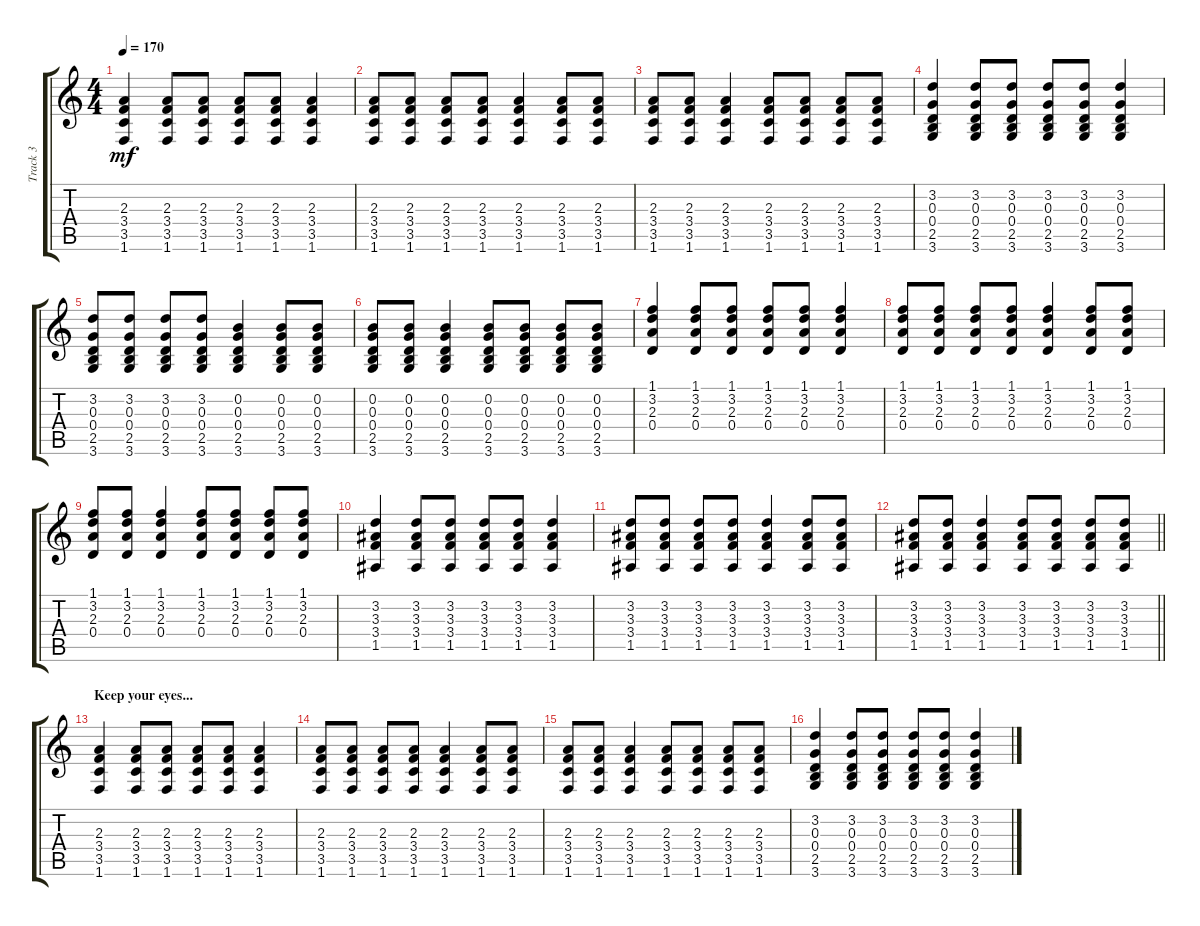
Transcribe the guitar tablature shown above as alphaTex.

\track ("Track 3" "Track 3") {instrument acousticguitarsteel}
\staff {score tabs}
\tuning (E4 B3 G3 D3 A2 E2) {hide}
\ts (4 4)
\tempo 170
\clef g2
\ks c
(2.3 3.4 3.5 1.6).4{dy mf} (2.3 3.4 3.5 1.6).8 (2.3 3.4 3.5 1.6).8 (2.3 3.4 3.5 1.6).8 (2.3 3.4 3.5 1.6).8 (2.3 3.4 3.5 1.6).4 |
(2.3 3.4 3.5 1.6).8 (2.3 3.4 3.5 1.6).8 (2.3 3.4 3.5 1.6).8 (2.3 3.4 3.5 1.6).8 (2.3 3.4 3.5 1.6).4 (2.3 3.4 3.5 1.6).8 (2.3 3.4 3.5 1.6).8 |
(2.3 3.4 3.5 1.6).8 (2.3 3.4 3.5 1.6).8 (2.3 3.4 3.5 1.6).4 (2.3 3.4 3.5 1.6).8 (2.3 3.4 3.5 1.6).8 (2.3 3.4 3.5 1.6).8 (2.3 3.4 3.5 1.6).8 |
(3.2 0.3 0.4 2.5 3.6).4 (3.2 0.3 0.4 2.5 3.6).8 (3.2 0.3 0.4 2.5 3.6).8 (3.2 0.3 0.4 2.5 3.6).8 (3.2 0.3 0.4 2.5 3.6).8 (3.2 0.3 0.4 2.5 3.6).4 |
(3.2 0.3 0.4 2.5 3.6).8 (3.2 0.3 0.4 2.5 3.6).8 (3.2 0.3 0.4 2.5 3.6).8 (3.2 0.3 0.4 2.5 3.6).8 (0.2 0.3 0.4 2.5 3.6).4 (0.2 0.3 0.4 2.5 3.6).8 (0.2 0.3 0.4 2.5 3.6).8 |
(0.2 0.3 0.4 2.5 3.6).8 (0.2 0.3 0.4 2.5 3.6).8 (0.2 0.3 0.4 2.5 3.6).4 (0.2 0.3 0.4 2.5 3.6).8 (0.2 0.3 0.4 2.5 3.6).8 (0.2 0.3 0.4 2.5 3.6).8 (0.2 0.3 0.4 2.5 3.6).8 |
(1.1 3.2 2.3 0.4).4 (1.1 3.2 2.3 0.4).8 (1.1 3.2 2.3 0.4).8 (1.1 3.2 2.3 0.4).8 (1.1 3.2 2.3 0.4).8 (1.1 3.2 2.3 0.4).4 |
(1.1 3.2 2.3 0.4).8 (1.1 3.2 2.3 0.4).8 (1.1 3.2 2.3 0.4).8 (1.1 3.2 2.3 0.4).8 (1.1 3.2 2.3 0.4).4 (1.1 3.2 2.3 0.4).8 (1.1 3.2 2.3 0.4).8 |
(1.1 3.2 2.3 0.4).8 (1.1 3.2 2.3 0.4).8 (1.1 3.2 2.3 0.4).4 (1.1 3.2 2.3 0.4).8 (1.1 3.2 2.3 0.4).8 (1.1 3.2 2.3 0.4).8 (1.1 3.2 2.3 0.4).8 |
(3.2 3.3 3.4 1.5).4 (3.2 3.3 3.4 1.5).8 (3.2 3.3 3.4 1.5).8 (3.2 3.3 3.4 1.5).8 (3.2 3.3 3.4 1.5).8 (3.2 3.3 3.4 1.5).4 |
(3.2 3.3 3.4 1.5).8 (3.2 3.3 3.4 1.5).8 (3.2 3.3 3.4 1.5).8 (3.2 3.3 3.4 1.5).8 (3.2 3.3 3.4 1.5).4 (3.2 3.3 3.4 1.5).8 (3.2 3.3 3.4 1.5).8 |
\barLineRight lightlight
(3.2 3.3 3.4 1.5).8 (3.2 3.3 3.4 1.5).8 (3.2 3.3 3.4 1.5).4 (3.2 3.3 3.4 1.5).8 (3.2 3.3 3.4 1.5).8 (3.2 3.3 3.4 1.5).8 (3.2 3.3 3.4 1.5).8 |
\section ("" "Keep your eyes...")
(2.3 3.4 3.5 1.6).4 (2.3 3.4 3.5 1.6).8 (2.3 3.4 3.5 1.6).8 (2.3 3.4 3.5 1.6).8 (2.3 3.4 3.5 1.6).8 (2.3 3.4 3.5 1.6).4 |
(2.3 3.4 3.5 1.6).8 (2.3 3.4 3.5 1.6).8 (2.3 3.4 3.5 1.6).8 (2.3 3.4 3.5 1.6).8 (2.3 3.4 3.5 1.6).4 (2.3 3.4 3.5 1.6).8 (2.3 3.4 3.5 1.6).8 |
(2.3 3.4 3.5 1.6).8 (2.3 3.4 3.5 1.6).8 (2.3 3.4 3.5 1.6).4 (2.3 3.4 3.5 1.6).8 (2.3 3.4 3.5 1.6).8 (2.3 3.4 3.5 1.6).8 (2.3 3.4 3.5 1.6).8 |
(3.2 0.3 0.4 2.5 3.6).4 (3.2 0.3 0.4 2.5 3.6).8 (3.2 0.3 0.4 2.5 3.6).8 (3.2 0.3 0.4 2.5 3.6).8 (3.2 0.3 0.4 2.5 3.6).8 (3.2 0.3 0.4 2.5 3.6).4
